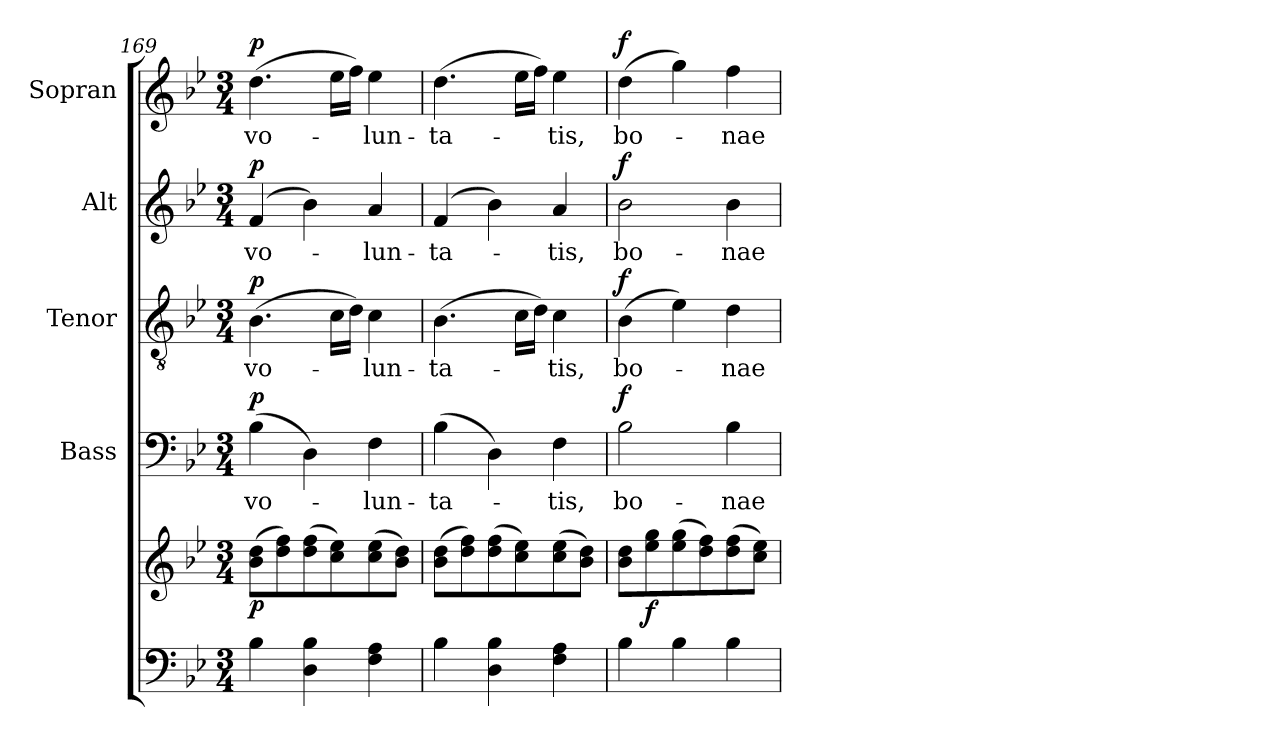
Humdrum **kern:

**kern	**kern	**dynam	**kern	**text	**dynam	**kern	**text	**dynam	**kern	**text	**dynam	**kern	**text	**dynam
*part5	*part5	*part5	*part4	*part4	*part4	*part3	*part3	*part3	*part2	*part2	*part2	*part1	*part1	*part1
*staff6	*staff5	*staff5/6	*staff4	*staff4	*staff4	*staff3	*staff3	*staff3	*staff2	*staff2	*staff2	*staff1	*staff1	*staff1
*	*	*	*I"Bass	*	*	*I"Tenor	*	*	*I"Alt	*	*	*I"Sopran	*	*
*	*	*	*I'B.	*	*	*I'T.	*	*	*I'A.	*	*	*I'S.	*	*
*clefF4	*clefG2	*	*clefF4	*	*	*clefGv2	*	*	*clefG2	*	*	*clefG2	*	*
*k[b-e-]	*k[b-e-]	*	*k[b-e-]	*	*	*k[b-e-]	*	*	*k[b-e-]	*	*	*k[b-e-]	*	*
*B-:	*B-:	*	*B-:	*	*	*B-:	*	*	*B-:	*	*	*B-:	*	*
*M3/4	*M3/4	*	*M3/4	*	*	*M3/4	*	*	*M3/4	*	*	*M3/4	*	*
=169	=169	=169	=169	=169	=169	=169	=169	=169	=169	=169	=169	=169	=169	=169
!	!	!LO:DY:b	!	!LO:LY:b	!LO:DY:a	!	!LO:LY:b	!LO:DY:a	!	!LO:LY:b	!LO:DY:a	!	!LO:LY:b	!LO:DY:a
4B-\	(>8b-\ 8dd\L	p	(>4B-\	vo-	p	(>4.B-\	vo-	p	(4f/	vo-	p	(>4.dd\	vo-	p
.	8dd\ 8ff\)	.	.	.	.	.	.	.	.	.	.	.	.	.
4D\ 4B-\	(>8dd\ 8ff\	.	4D\)	.	.	.	.	.	4b-\)	.	.	.	.	.
.	8cc\ 8ee-\)	.	.	.	.	16c\LL	.	.	.	.	.	16ee-\LL	.	.
.	.	.	.	.	.	16d\JJ)	.	.	.	.	.	16ff\JJ)	.	.
!	!	!	!	!LO:LY:b	!	!	!LO:LY:b	!	!	!LO:LY:b	!	!	!LO:LY:b	!
4F\ 4A\	(>8cc\ 8ee-\	.	4F\	-lun-	.	4c\	-lun-	.	4a/	-lun-	.	4ee-\	-lun-	.
.	8b-\ 8dd\J)	.	.	.	.	.	.	.	.	.	.	.	.	.
!!LO:PB:g=z
=170	=170	=170	=170	=170	=170	=170	=170	=170	=170	=170	=170	=170	=170	=170
!	!	!	!	!LO:LY:b	!	!	!LO:LY:b	!	!	!LO:LY:b	!	!	!LO:LY:b	!
4B-\	(>8b-\ 8dd\L	.	(>4B-\	-ta-	.	(>4.B-\	-ta-	.	(4f/	-ta-	.	(>4.dd\	-ta-	.
.	8dd\ 8ff\)	.	.	.	.	.	.	.	.	.	.	.	.	.
4D\ 4B-\	(>8dd\ 8ff\	.	4D\)	.	.	.	.	.	4b-\)	.	.	.	.	.
.	8cc\ 8ee-\)	.	.	.	.	16c\LL	.	.	.	.	.	16ee-\LL	.	.
.	.	.	.	.	.	16d\JJ)	.	.	.	.	.	16ff\JJ)	.	.
!	!	!	!	!LO:LY:b	!	!	!LO:LY:b	!	!	!LO:LY:b	!	!	!LO:LY:b	!
4F\ 4A\	(>8cc\ 8ee-\	.	4F\	-tis,	.	4c\	-tis,	.	4a/	-tis,	.	4ee-\	-tis,	.
.	8b-\ 8dd\J)	.	.	.	.	.	.	.	.	.	.	.	.	.
=171	=171	=171	=171	=171	=171	=171	=171	=171	=171	=171	=171	=171	=171	=171
!	!	!	!	!LO:LY:b	!LO:DY:a	!	!LO:LY:b	!LO:DY:a	!	!LO:LY:b	!LO:DY:a	!	!LO:LY:b	!LO:DY:a
4B-\	8b-\ 8dd\L	.	2B-\	bo-	f	(>4B-\	bo-	f	2b-\	bo-	f	(>4dd\	bo-	f
!	!	!LO:DY:b	!	!	!	!	!	!	!	!	!	!	!	!
.	8ee-\ 8gg\	f	.	.	.	.	.	.	.	.	.	.	.	.
4B-\	(>8ee-\ 8gg\	.	.	.	.	4e-\)	.	.	.	.	.	4gg\)	.	.
.	8dd\ 8ff\)	.	.	.	.	.	.	.	.	.	.	.	.	.
!	!	!	!	!LO:LY:b	!	!	!LO:LY:b	!	!	!LO:LY:b	!	!	!LO:LY:b	!
4B-\	(>8dd\ 8ff\	.	4B-\	-nae	.	4d\	-nae	.	4b-\	-nae	.	4ff\	-nae	.
.	8cc\ 8ee-\J)	.	.	.	.	.	.	.	.	.	.	.	.	.
=	=	=	=	=	=	=	=	=	=	=	=	=	=	=
*-	*-	*-	*-	*-	*-	*-	*-	*-	*-	*-	*-	*-	*-	*-
